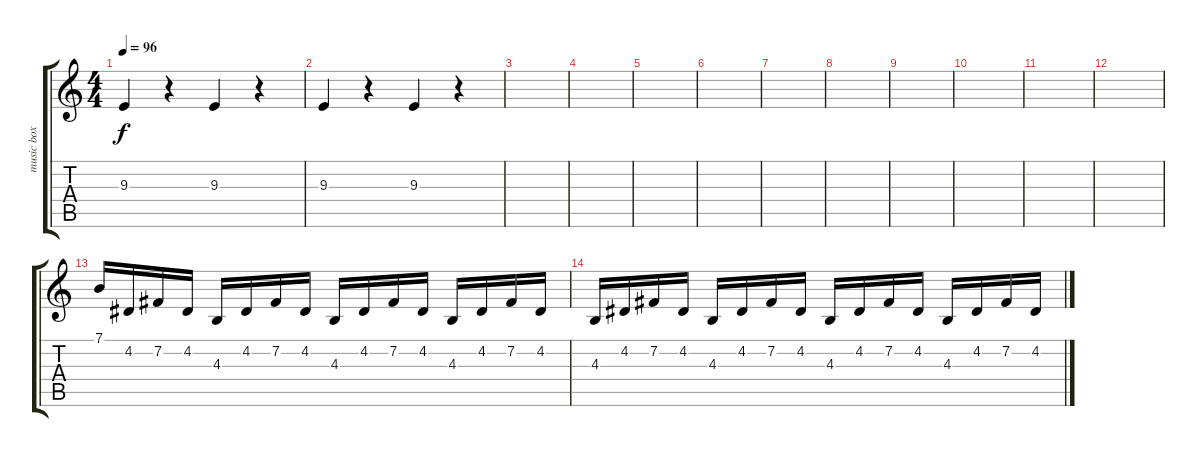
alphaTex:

\track ("music box" "music box") {instrument celesta}
\staff {score tabs}
\tuning (E4 B3 G3 D3 A2 E2) {hide}
\ts (4 4)
\tempo 96
\clef g2
\ks c
9.3.4{dy f} r.4 9.3.4 r.4 |
9.3.4 r.4 9.3.4 r.4 |
|
|
|
|
|
|
|
|
|
|
7.1.16 4.2.16 7.2.16 4.2.16 4.3.16 4.2.16 7.2.16 4.2.16 4.3.16 4.2.16 7.2.16 4.2.16 4.3.16 4.2.16 7.2.16 4.2.16 |
4.3.16 4.2.16 7.2.16 4.2.16 4.3.16 4.2.16 7.2.16 4.2.16 4.3.16 4.2.16 7.2.16 4.2.16 4.3.16 4.2.16 7.2.16 4.2.16
